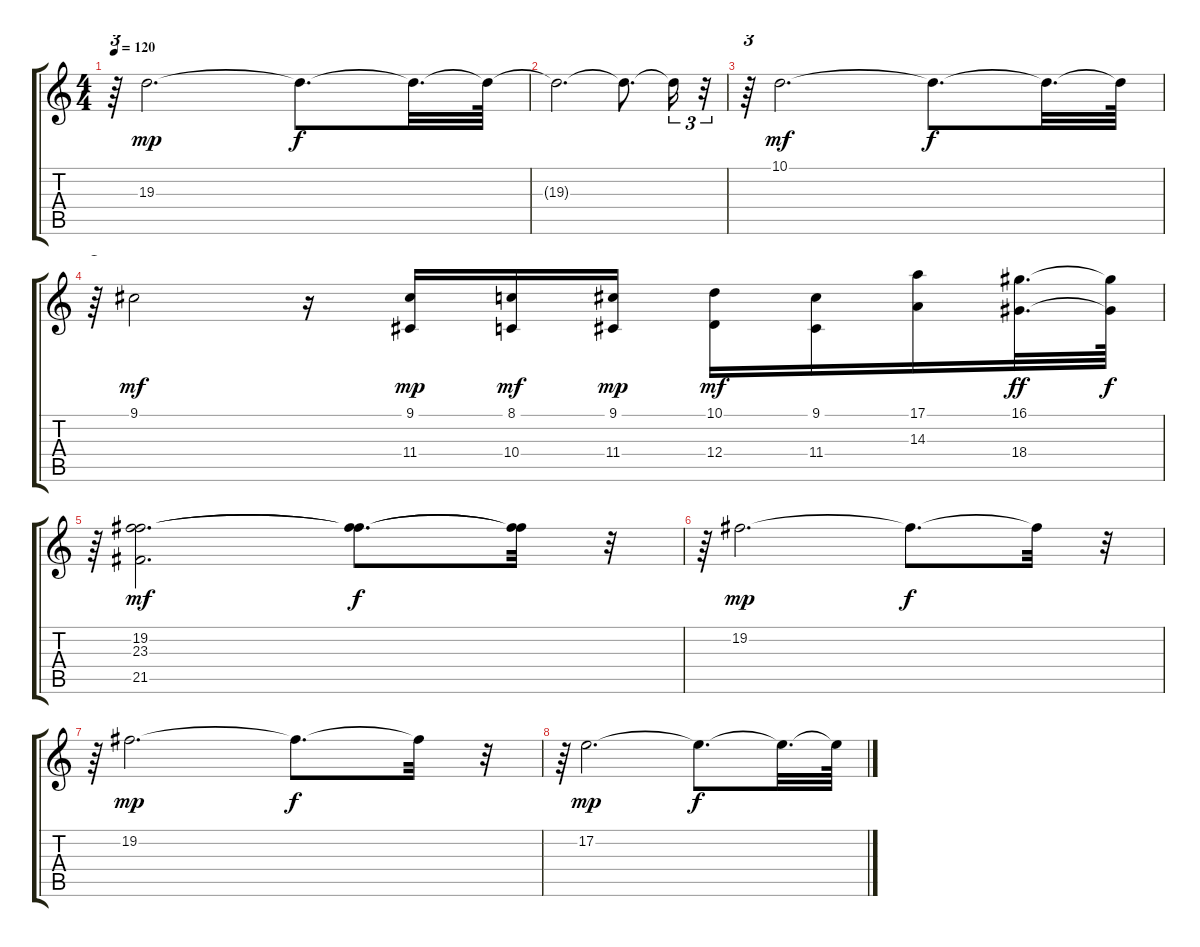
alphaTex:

\track "" {instrument stringensemble1}
\staff {score tabs}
\tuning (E4 B3 G3 D3 A2 E2) {hide}
\ts (4 4)
\tempo 120
\clef g2
\ks c
r.64{tu (3 2) dy f} 19.3.2{d dy mp} 19.3{t}.8{d dy f} 19.3{t}.32{d} 19.3{t}.64 |
19.3{t}.2{d} 19.3{t}.8{d} 19.3{t}.16{tu (3 2)} r.32{tu (3 2)} |
r.64{tu (3 2)} 10.1.2{d dy mf} 10.1{t}.8{d dy f} 10.1{t}.32{d} 10.1{t}.64 |
r.64{tu (3 2)} 9.1.2{dy mf} r.16 (9.1 11.4).16{dy mp} (8.1 10.4).16{dy mf} (9.1 11.4).16{dy mp} (10.1 12.4).16{dy mf} (9.1 11.4).16 (17.1 14.3).16 (16.1 18.4).32{d dy ff} (16.1{t} 18.4{t}).64{dy f} |
r.64{tu (3 2)} (19.2 23.3 21.5).2{d dy mf} (19.2{t} 23.3{t}).8{d dy f} (19.2{t} 23.3{t}).32 r.32{tu (3 2)} |
r.64{tu (3 2)} 19.2.2{d dy mp} 19.2{t}.8{d dy f} 19.2{t}.32 r.32{tu (3 2)} |
r.64{tu (3 2)} 19.2.2{d dy mp} 19.2{t}.8{d dy f} 19.2{t}.32 r.32{tu (3 2)} |
r.64{tu (3 2)} 17.2.2{d dy mp} 17.2{t}.8{d dy f} 17.2{t}.32{d} 17.2{t}.64
